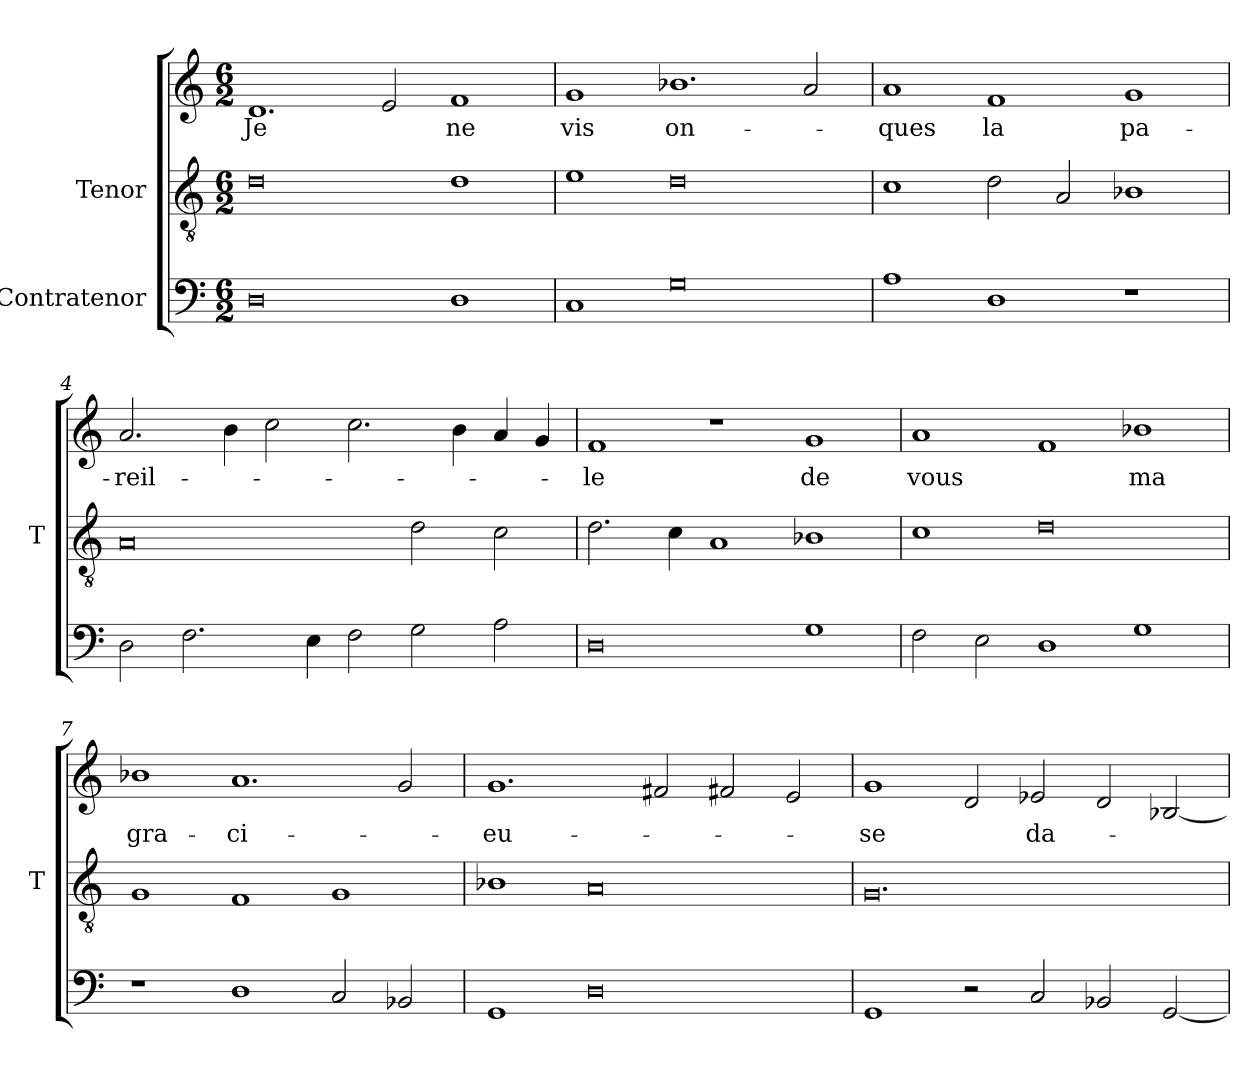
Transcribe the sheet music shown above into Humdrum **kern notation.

**kern	**kern	**kern	**text
*part3	*part2	*part1	*part1
*staff3	*staff2	*staff1	*staff1
*I"Contratenor	*I"Tenor	*	*
*	*I'T	*	*
*clefF4	*clefGv2	*clefG2	*
*M6/2	*M6/2	*M6/2	*
=1	=1	=1	=1
0D	0d	1.d	-Je
.	.	2e	.
1D	1d	1f	-ne
=2	=2	=2	=2
1C	1e	1g	-vis
0G	0d	1.b-X	on-
.	.	2a	.
=3	=3	=3	=3
1A	1c	1a	-ques
1D	2d	1f	-la
.	2A	.	.
1r	1B-X	1g	pa-
=4	=4	=4	=4
2D	0A	2.a	-reil-
2.F	.	.	.
.	.	4b	.
.	.	2cc	.
4E	.	.	.
2F	.	2.cc	.
2G	2d	.	.
.	.	4b	.
2A	2c	4a	.
.	.	4g	.
=5	=5	=5	=5
0D	2.d	1f	-le
.	4c	.	.
.	1A	1r	.
1G	1B-X	1g	-de
=6	=6	=6	=6
2F	1c	1a	-vous
2E	.	.	.
1D	0d	1f	.
1G	.	1b-X	-ma
=7	=7	=7	=7
1r	1G	1b-X	gra-
1D	1F	1.a	-ci-
2C	1G	.	.
2BB-X	.	2g	.
=8	=8	=8	=8
1GG	1B-X	1.g	-eu-
0D	0A	.	.
.	.	2f#X	.
.	.	2f#X	.
.	.	2e	.
=9	=9	=9	=9
1GG	0.G	1g	-se
2r	.	2d	.
2C	.	2e-X	da-
2BB-X	.	2d	.
[2GG	.	[2B-X	.
=	=	=	=
*-	*-	*-	*-
